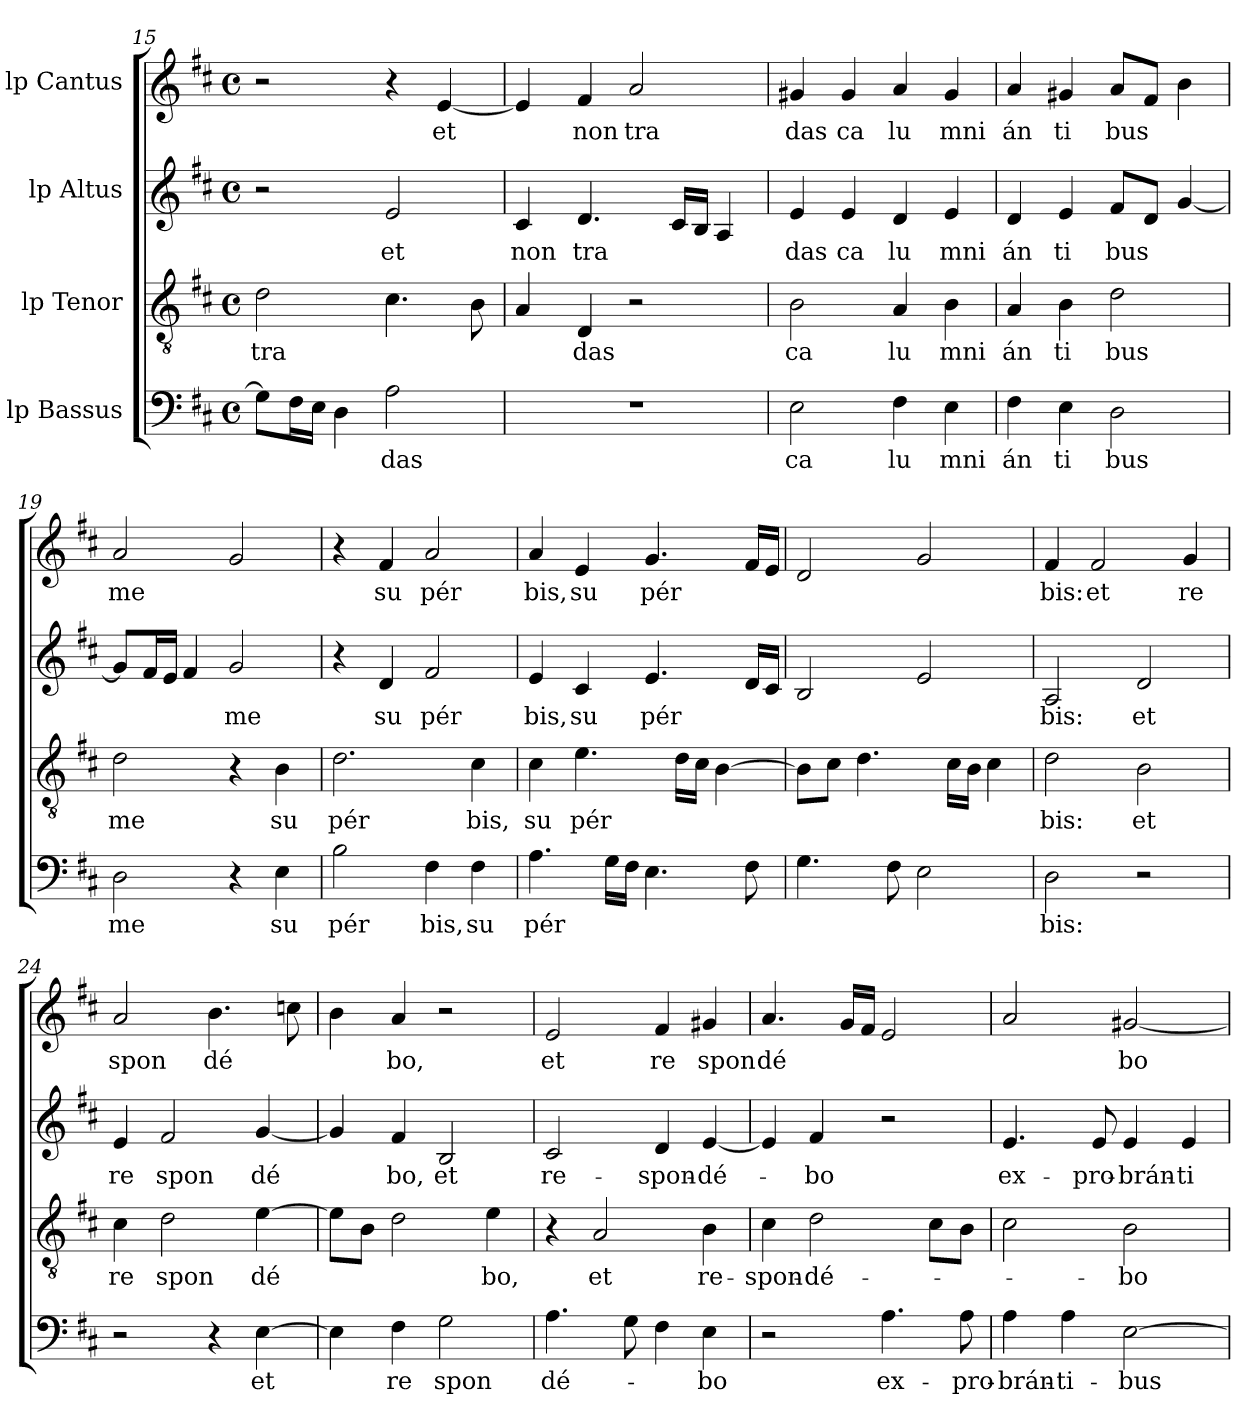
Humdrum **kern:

**kern	**text	**kern	**text	**kern	**text	**kern	**text
*part4	*part4	*part3	*part3	*part2	*part2	*part1	*part1
*staff4	*staff4	*staff3	*staff3	*staff2	*staff2	*staff1	*staff1
*I"lp Bassus	*	*I"lp Tenor	*	*I"lp Altus	*	*I"lp Cantus	*
*clefF4	*	*clefGv2	*	*clefG2	*	*clefG2	*
*k[f#c#]	*	*k[f#c#]	*	*k[f#c#]	*	*k[f#c#]	*
*D:	*	*D:	*	*D:	*	*D:	*
*M4/4	*	*M4/4	*	*M4/4	*	*M4/4	*
*met(c)	*	*met(c)	*	*met(c)	*	*met(c)	*
=15	=15	=15	=15	=15	=15	=15	=15
!	!	!	!LO:LY:b	!	!	!	!
8G\L]	.	2d\	tra	2r	.	2r	.
16F#\	.	.	.	.	.	.	.
16E\J	.	.	.	.	.	.	.
4D\	.	.	.	.	.	.	.
!	!LO:LY:b:cj	!	!	!	!LO:LY:b:cj	!	!
2A\	-das	4.c#\	.	2e/	et	4r	.
!	!	!	!	!	!	!	!LO:LY:b:cj
.	.	.	.	.	.	[>4e/	et
.	.	8B\	.	.	.	.	.
!!LO:LB:g=z
=16	=16	=16	=16	=16	=16	=16	=16
!	!	!	!	!	!LO:LY:b:cj	!	!
*	*	*^	*	*	*	*	*
1r	.	4A/	32ryy	.	4c#/	non	4e/]	.
.	.	.	2ryy	.	.	.	.	.
!	!	!	!	!LO:LY:b:cj	!	!LO:LY:b	!	!LO:LY:b:cj
.	.	4D/	.	das	4.d/	tra	4f#/	non
!	!	!	!	!	!	!	!	!LO:LY:b:cj
.	.	2r	.	.	.	.	2a/	tra
.	.	.	4...ryy	.	.	.	.	.
.	.	.	.	.	16c#/L	.	.	.
.	.	.	.	.	16B/J	.	.	.
.	.	.	.	.	4A/	.	.	.
=17	=17	=17	=17	=17	=17	=17	=17	=17
!	!LO:LY:b:cj	!	!	!LO:LY:b:cj	!	!LO:LY:b:cj	!	!LO:LY:b:cj
*	*	*v	*v	*	*	*	*	*
2E\	ca	2B\	ca	4e/	das	4g#X/	das
!	!	!	!	!	!LO:LY:b:cj	!	!LO:LY:b:cj
.	.	.	.	4e/	ca	4g#/	ca
!	!LO:LY:b:cj	!	!LO:LY:b:cj	!	!LO:LY:b:cj	!	!LO:LY:b:cj
4F#\	lu	4A/	lu	4d/	lu	4a/	lu
!	!LO:LY:b:cj	!	!LO:LY:b:cj	!	!LO:LY:b:cj	!	!LO:LY:b:cj
4E\	mni	4B\	mni	4e/	mni	4g#/	mni
=18	=18	=18	=18	=18	=18	=18	=18
!	!LO:LY:b:cj	!	!LO:LY:b:cj	!	!LO:LY:b:cj	!	!LO:LY:b:cj
4F#\	án	4A/	án	4d/	án	4a/	án
!	!LO:LY:b:cj	!	!LO:LY:b:cj	!	!LO:LY:b:cj	!	!LO:LY:b:cj
4E\	ti	4B\	ti	4e/	ti	4g#X/	ti
!	!LO:LY:b:cj	!	!LO:LY:b:cj	!	!LO:LY:b	!	!LO:LY:b
2D\	bus	2d\	bus	8f#/L	bus	8a/L	bus
.	.	.	.	8d/J	.	8f#/J	.
.	.	.	.	[<4g/	.	4b\	.
=19	=19	=19	=19	=19	=19	=19	=19
!	!LO:LY:b:cj	!	!LO:LY:b:cj	!	!	!	!LO:LY:b
2D\	me	2d\	me	8g/L]	.	2a/	me
.	.	.	.	16f#/	.	.	.
.	.	.	.	16e/J	.	.	.
.	.	.	.	4f#/	.	.	.
!	!	!	!	!	!LO:LY:b:cj	!	!
4r	.	4r	.	2g/	me	2g/	.
!	!LO:LY:b:cj	!	!LO:LY:b:cj	!	!	!	!
4E\	su	4B\	su	.	.	.	.
=20	=20	=20	=20	=20	=20	=20	=20
!	!LO:LY:b:cj	!	!LO:LY:b:cj	!	!	!	!
2B\	pér	2.d\	pér	4r	.	4r	.
!	!	!	!	!	!LO:LY:b:cj	!	!LO:LY:b:cj
.	.	.	.	4d/	su	4f#/	su
!	!LO:LY:b:cj	!	!	!	!LO:LY:b:cj	!	!LO:LY:b:cj
4F#\	bis,	.	.	2f#/	pér	2a/	pér
!	!LO:LY:b:cj	!	!LO:LY:b:cj	!	!	!	!
4F#\	su	4c#\	bis,	.	.	.	.
!!LO:PB:g=z
=21	=21	=21	=21	=21	=21	=21	=21
!	!LO:LY:b	!	!LO:LY:b:cj	!	!LO:LY:b:cj	!	!LO:LY:b:cj
4.A\	pér	4c#\	su	4e/	bis,	4a/	bis,
!	!	!	!LO:LY:b	!	!LO:LY:b:cj	!	!LO:LY:b:cj
.	.	4.e\	pér	4c#/	su	4e/	su
16G\L	.	.	.	.	.	.	.
16F#\J	.	.	.	.	.	.	.
!	!	!	!	!	!LO:LY:b	!	!LO:LY:b
4.E\	.	.	.	4.e/	pér	4.g/	pér
.	.	16d\L	.	.	.	.	.
.	.	16c#\J	.	.	.	.	.
.	.	[>4B\	.	.	.	.	.
8F#\	.	.	.	16d/L	.	16f#/L	.
.	.	.	.	16c#/J	.	16e/J	.
=22	=22	=22	=22	=22	=22	=22	=22
4.G\	.	8B\L]	.	2B/	.	2d/	.
.	.	8c#\J	.	.	.	.	.
.	.	4.d\	.	.	.	.	.
8F#\	.	.	.	.	.	.	.
2E\	.	.	.	2e/	.	2g/	.
.	.	16c#\L	.	.	.	.	.
.	.	16B\J	.	.	.	.	.
.	.	4c#\	.	.	.	.	.
=23	=23	=23	=23	=23	=23	=23	=23
!	!LO:LY:b:cj	!	!LO:LY:b:cj	!	!LO:LY:b:cj	!	!LO:LY:b:cj
2D\	bis:	2d\	bis:	2A/	bis:	4f#/	bis:
!	!	!	!	!	!	!	!LO:LY:b:cj
.	.	.	.	.	.	2f#/	et
!	!	!	!LO:LY:b:cj	!	!LO:LY:b:cj	!	!
2r	.	2B\	et	2d/	et	.	.
!	!	!	!	!	!	!	!LO:LY:b:cj
.	.	.	.	.	.	4g/	re
=24	=24	=24	=24	=24	=24	=24	=24
!	!	!	!LO:LY:b:cj	!	!LO:LY:b:cj	!	!LO:LY:b:cj
2r	.	4c#\	re	4e/	re	2a/	spon
!	!	!	!LO:LY:b:cj	!	!LO:LY:b:cj	!	!
.	.	2d\	spon	2f#/	spon	.	.
!	!	!	!	!	!	!	!LO:LY:b:cj
4r	.	.	.	.	.	4.b\	dé
!	!LO:LY:b:cj	!	!LO:LY:b:cj	!	!LO:LY:b:cj	!	!
[>4E\	et	[>4e\	dé	[<4g/	dé	.	.
.	.	.	.	.	.	8ccn\	.
=25	=25	=25	=25	=25	=25	=25	=25
4E\]	.	8e\L]	.	4g/]	.	4b\	.
.	.	8B\J	.	.	.	.	.
!	!LO:LY:b:cj	!	!	!	!LO:LY:b:cj	!	!LO:LY:b:cj
4F#\	re	2d\	.	4f#/	bo,	4a/	bo,
!	!LO:LY:b:cj	!	!	!	!LO:LY:b:cj	!	!
2G\	spon	.	.	2B/	et	2r	.
!	!	!	!LO:LY:b:cj	!	!	!	!
.	.	4e\	bo,	.	.	.	.
!!LO:LB:g=z
=26	=26	=26	=26	=26	=26	=26	=26
!	!LO:LY:b:cj	!	!	!	!LO:LY:b:cj	!	!LO:LY:b:cj
4.A\	dé-	4r	.	2c#/	re-	2e/	et
!	!	!	!LO:LY:b:cj	!	!	!	!
.	.	2A/	et	.	.	.	.
8G\	.	.	.	.	.	.	.
!	!	!	!	!	!LO:LY:b:cj	!	!LO:LY:b:cj
4F#\	.	.	.	4d/	-spon-	4f#/	re
!	!LO:LY:b:cj	!	!LO:LY:b:cj	!	!LO:LY:b:cj	!	!LO:LY:b:cj
4E\	-bo	4B\	re-	[<4e/	-dé-	4g#X/	spon
=27	=27	=27	=27	=27	=27	=27	=27
!	!	!	!LO:LY:b:cj	!	!	!	!LO:LY:b:cj
2r	.	4c#\	-spon-	4e/]	.	4.a/	dé
!	!	!	!LO:LY:b:cj	!	!LO:LY:b:cj	!	!
.	.	2d\	-dé-	4f#/	-bo	.	.
.	.	.	.	.	.	16g/L	.
.	.	.	.	.	.	16f#/J	.
!	!LO:LY:b:cj	!	!	!	!	!	!
4.A\	ex-	.	.	2r	.	2e/	.
.	.	8c#\L	.	.	.	.	.
!	!LO:LY:b:cj	!	!	!	!	!	!
8A\	-pro-	8B\J	.	.	.	.	.
=28	=28	=28	=28	=28	=28	=28	=28
!	!LO:LY:b:cj	!	!	!	!LO:LY:b:cj	!	!
4A\	-brán-	2c#\	.	4.e/	ex-	2a/	.
!	!LO:LY:b:cj	!	!	!	!	!	!
4A\	-ti-	.	.	.	.	.	.
!	!	!	!	!	!LO:LY:b:cj	!	!
.	.	.	.	8e/	-pro-	.	.
!	!LO:LY:b:cj	!	!LO:LY:b:cj	!	!LO:LY:b:cj	!	!LO:LY:b:cj
[>2E\	-bus	2B\	-bo	4e/	-brán-	[<2g#X/	bo
!	!	!	!	!	!LO:LY:b:cj	!	!
.	.	.	.	4e/	-ti-	.	.
=	=	=	=	=	=	=	=
*-	*-	*-	*-	*-	*-	*-	*-
